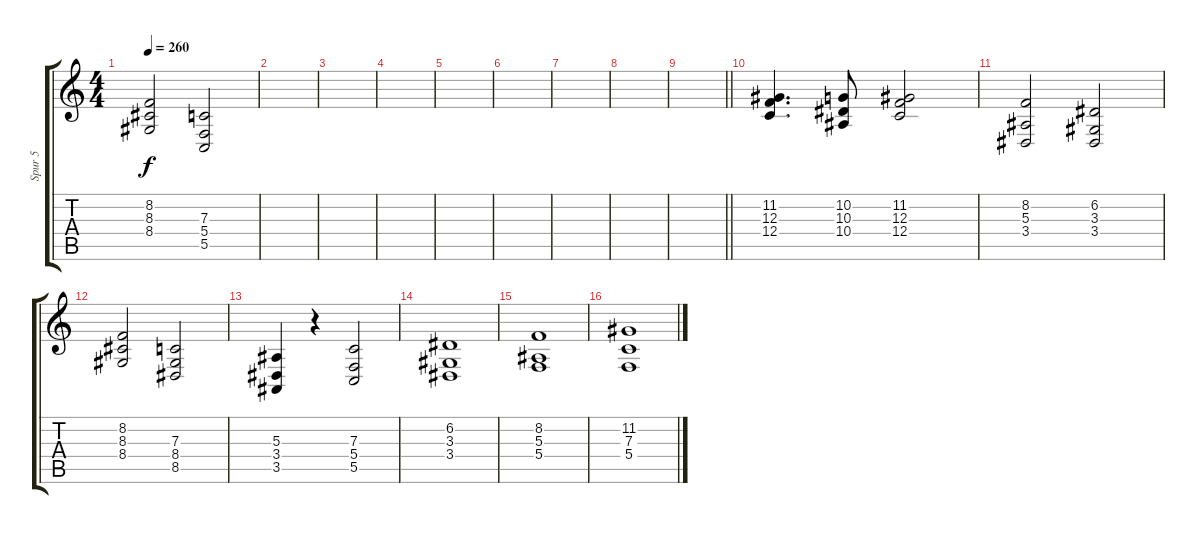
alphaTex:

\track ("Spur 5" "Spur 5") {instrument stringensemble1}
\staff {score tabs}
\tuning (D4 A3 F3 C3 G2 D2) {hide}
\ts (4 4)
\tempo 260
\clef g2
\ks c
(8.2 8.3 8.4).2{dy f} (7.3 5.4 5.5).2 |
|
|
|
|
|
|
|
\barLineRight lightlight
|
(11.2 12.3 12.4).4{d} (10.2 10.3 10.4).8 (11.2 12.3 12.4).2 |
(8.2 5.3 3.4).2 (6.2 3.3 3.4).2 |
(8.2 8.3 8.4).2 (7.3 8.4 8.5).2 |
(5.3 3.4 3.5).4 r.4 (7.3 5.4 5.5).2 |
(6.2 3.3 3.4).1 |
(8.2 5.3 5.4).1 |
(11.2 7.3 5.4).1
